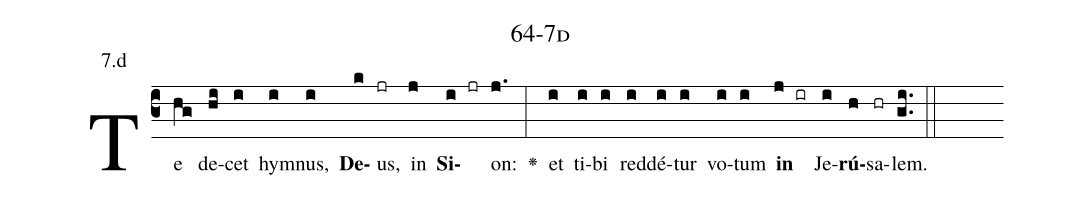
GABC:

name: 64-7d;
annotation: 7.d;
%%
(c3)Te(hg) de(hi)cet(i) hym(i)nus,(i) <b>De</b>(k)us,(jr) in(j) <b>Si</b>(i jr)on:(j.) <v>\greheightstar</v>(:) et(i) ti(i)bi(i) red(i)dé(i)tur(i) vo(i)tum(i) <b>in</b>(j ir) Je(i)<b>rú</b>(h)sa(hr)lem.(gi..) (::)


%E(i) u(i) o(j) u(i) a(h) e.(gi..) (::)
